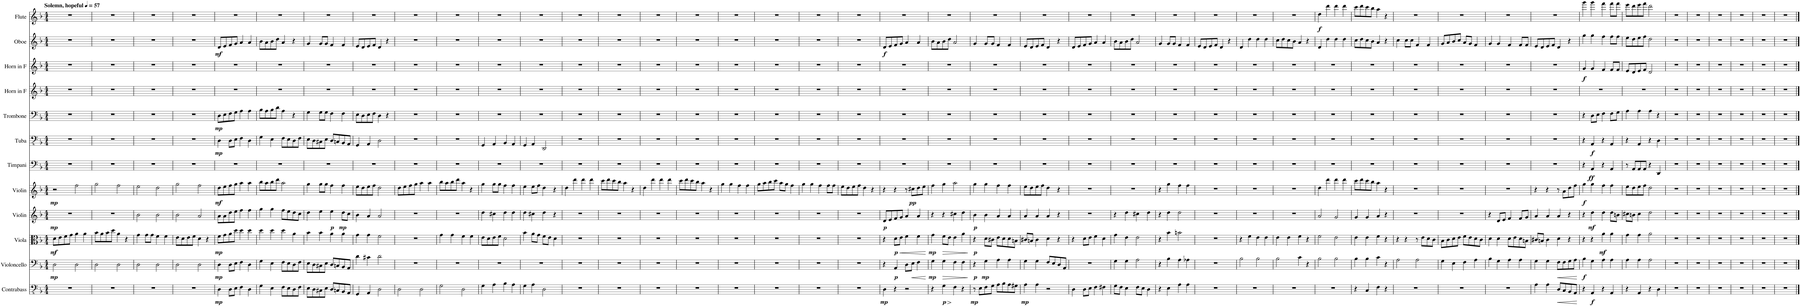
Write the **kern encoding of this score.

**kern	**dynam	**kern	**dynam	**kern	**dynam	**kern	**dynam	**kern	**dynam	**kern	**dynam	**kern	**dynam	**kern	**dynam	**kern	**kern	**dynam	**kern	**dynam	**kern	**dynam
*part12	*part12	*part11	*part11	*part10	*part10	*part9	*part9	*part8	*part8	*part7	*part7	*part6	*part6	*part5	*part5	*part4	*part3	*part3	*part2	*part2	*part1	*part1
*staff12	*staff12	*staff11	*staff11	*staff10	*staff10	*staff9	*staff9	*staff8	*staff8	*staff7	*staff7	*staff6	*staff6	*staff5	*staff5	*staff4	*staff3	*staff3	*staff2	*staff2	*staff1	*staff1
*I"Contrabass	*	*I"Violoncello	*	*I"Viola	*	*I"Violin	*	*I"Violin	*	*I"Timpani	*	*I"Tuba	*	*I"Trombone	*	*I"Horn in F	*I"Horn in F	*	*I"Oboe	*	*I"Flute	*
*I'Cb.	*	*I'Vc.	*	*I'Vla.	*	*I'Vln.	*	*I'Vln.	*	*I'Timp.	*	*I'Tba.	*	*I'Tbn.	*	*	*	*	*I'Ob.	*	*I'Fl.	*
*clefFv4	*	*clefF4	*	*clefC3	*	*clefG2	*	*clefG2	*	*clefF4	*	*clefFv4	*	*clefF4	*	*clefG2	*clefG2	*	*clefG2	*	*clefG2	*
*ITrd7c12	*	*	*	*	*	*	*	*	*	*	*	*	*	*	*	*ITrd4c7	*ITrd4c7	*	*	*	*	*
*k[b-]	*	*k[b-]	*	*k[b-]	*	*k[b-]	*	*k[b-]	*	*k[b-]	*	*k[b-]	*	*k[b-]	*	*k[b-]	*k[b-]	*	*k[b-]	*	*k[b-]	*
*M4/4	*	*M4/4	*	*M4/4	*	*M4/4	*	*M4/4	*	*M4/4	*	*M4/4	*	*M4/4	*	*M4/4	*M4/4	*	*M4/4	*	*M4/4	*
*MM57	*	*MM57	*	*MM57	*	*MM57	*	*MM57	*	*MM57	*	*MM57	*	*MM57	*	*MM57	*MM57	*	*MM57	*	*MM57	*
=1	=1	=1	=1	=1	=1	=1	=1	=1	=1	=1	=1	=1	=1	=1	=1	=1	=1	=1	=1	=1	=1	=1
!	!	!	!	!	!	!	!	!	!	!	!	!	!	!	!	!	!	!	!	!	!LO:TX:a:B:t=Solemn, hopeful	!
!	!	!	!LO:DY:b	!	!LO:DY:b	!	!LO:DY:b	!	!LO:DY:b	!	!	!	!	!	!	!	!	!	!	!	!	!
1r	.	2D\	mp	8d\L	mf	1r	mp	2r	mp	1r	.	1r	.	1r	.	1r	1r	.	1r	.	1r	.
.	.	.	.	8e\	.	.	.	.	.	.	.	.	.	.	.	.	.	.	.	.	.	.
.	.	.	.	8f\	.	.	.	.	.	.	.	.	.	.	.	.	.	.	.	.	.	.
.	.	.	.	8g\J	.	.	.	.	.	.	.	.	.	.	.	.	.	.	.	.	.	.
.	.	2D\	.	4a\	.	.	.	2ff\	.	.	.	.	.	.	.	.	.	.	.	.	.	.
.	.	.	.	4a\	.	.	.	.	.	.	.	.	.	.	.	.	.	.	.	.	.	.
=2	=2	=2	=2	=2	=2	=2	=2	=2	=2	=2	=2	=2	=2	=2	=2	=2	=2	=2	=2	=2	=2	=2
1r	.	2D\	.	8b-\L	.	1r	.	2gg\	.	1r	.	1r	.	1r	.	1r	1r	.	1r	.	1r	.
.	.	.	.	8a\	.	.	.	.	.	.	.	.	.	.	.	.	.	.	.	.	.	.
.	.	.	.	8b-\	.	.	.	.	.	.	.	.	.	.	.	.	.	.	.	.	.	.
.	.	.	.	8dd\J	.	.	.	.	.	.	.	.	.	.	.	.	.	.	.	.	.	.
.	.	2D\	.	4a\	.	.	.	2ff\	.	.	.	.	.	.	.	.	.	.	.	.	.	.
.	.	.	.	4r	.	.	.	.	.	.	.	.	.	.	.	.	.	.	.	.	.	.
=3	=3	=3	=3	=3	=3	=3	=3	=3	=3	=3	=3	=3	=3	=3	=3	=3	=3	=3	=3	=3	=3	=3
1r	.	2D\	.	4g\	.	2b-\	.	2ee\	.	1r	.	1r	.	1r	.	1r	1r	.	1r	.	1r	.
.	.	.	.	8g\L	.	.	.	.	.	.	.	.	.	.	.	.	.	.	.	.	.	.
.	.	.	.	8g\J	.	.	.	.	.	.	.	.	.	.	.	.	.	.	.	.	.	.
.	.	2D\	.	4f\	.	2b-\	.	2dd\	.	.	.	.	.	.	.	.	.	.	.	.	.	.
.	.	.	.	4f\	.	.	.	.	.	.	.	.	.	.	.	.	.	.	.	.	.	.
=4	=4	=4	=4	=4	=4	=4	=4	=4	=4	=4	=4	=4	=4	=4	=4	=4	=4	=4	=4	=4	=4	=4
1r	.	2D\	.	8e\L	.	2b-\	.	2gg\	.	1r	.	1r	.	1r	.	1r	1r	.	1r	.	1r	.
.	.	.	.	8d\	.	.	.	.	.	.	.	.	.	.	.	.	.	.	.	.	.	.
.	.	.	.	8e\	.	.	.	.	.	.	.	.	.	.	.	.	.	.	.	.	.	.
.	.	.	.	8f\J	.	.	.	.	.	.	.	.	.	.	.	.	.	.	.	.	.	.
.	.	2D\	.	4d\	.	2a/	.	2ff\	.	.	.	.	.	.	.	.	.	.	.	.	.	.
.	.	.	.	4r	.	.	.	.	.	.	.	.	.	.	.	.	.	.	.	.	.	.
=5	=5	=5	=5	=5	=5	=5	=5	=5	=5	=5	=5	=5	=5	=5	=5	=5	=5	=5	=5	=5	=5	=5
!	!LO:DY:b	!	!LO:DY:b	!	!LO:DY:b	!	!	!	!LO:DY:b	!	!	!	!LO:DY:b	!	!LO:DY:b	!	!	!	!	!LO:DY:b	!	!
4DD\	mp	4D\	mp	8f\L	mp	8a\L	.	8dd\L	mf	1r	.	4DD\	mp	8D\L	mp	1r	1r	.	8d/L	mf	1r	.
.	.	.	.	8g\	.	8a\	.	8ee\	.	.	.	.	.	8E\	.	.	.	.	8e/	.	.	.
8DD\L	.	8D\L	.	8a\	.	8dd\	.	8ff\	.	.	.	8DD\L	.	8F\	.	.	.	.	8f/	.	.	.
8EE\J	.	8E\J	.	8dd\J	.	8ee\J	.	8gg\J	.	.	.	8EE\J	.	8G\J	.	.	.	.	8g/J	.	.	.
4FF\	.	4F\	.	4dd\	.	4ff\	.	4aa\	.	.	.	4FF\	.	4A\	.	.	.	.	4a/	.	.	.
4DD\	.	4D\	.	4dd\	.	4ff\	.	4aa\	.	.	.	4DD\	.	4A\	.	.	.	.	4a/	.	.	.
=6	=6	=6	=6	=6	=6	=6	=6	=6	=6	=6	=6	=6	=6	=6	=6	=6	=6	=6	=6	=6	=6	=6
4GG\	.	4G\	.	4dd\	.	4gg\	.	8bb-\L	.	1r	.	4GG\	.	8B-\L	.	1r	1r	.	8b-\L	.	1r	.
.	.	.	.	.	.	.	.	8aa\	.	.	.	.	.	8A\	.	.	.	.	8a\	.	.	.
4EE\	.	4E\	.	4dd\	.	4gg\	.	8bb-\	.	.	.	4EE\	.	8B-\	.	.	.	.	8b-\	.	.	.
.	.	.	.	.	.	.	.	8ddd\J	.	.	.	.	.	8d\J	.	.	.	.	8dd\J	.	.	.
8FF\L	.	8F\L	.	4dd\	.	8ff\L	.	2aa\	.	.	.	8FF\L	.	4A\	.	.	.	.	4a/	.	.	.
8EE\	.	8E\	.	.	.	8ee\	.	.	.	.	.	8EE\	.	.	.	.	.	.	.	.	.	.
8DD\	.	8D\	.	4a\	.	8dd\	.	.	.	.	.	8DD\	.	4r	.	.	.	.	4r	.	.	.
8FF\J	.	8F\J	.	.	.	8cc\J	.	.	.	.	.	8FF\J	.	.	.	.	.	.	.	.	.	.
=7	=7	=7	=7	=7	=7	=7	=7	=7	=7	=7	=7	=7	=7	=7	=7	=7	=7	=7	=7	=7	=7	=7
8EE\L	.	8E\L	.	4b-\	.	4dd\	.	4gg\	.	1r	.	8EE\L	.	4G\	.	1r	1r	.	4g/	.	1r	.
8DD\	.	8D\	.	.	.	.	.	.	.	.	.	8DD\	.	.	.	.	.	.	.	.	.	.
8CC#X\	.	8C#X\	.	4b-\	.	4ee\	.	8gg\L	.	.	.	8CC#X\	.	8G\L	.	.	.	.	8g/L	.	.	.
8EE\J	.	8E\J	.	.	.	.	.	8gg\J	.	.	.	8EE\J	.	8G\J	.	.	.	.	8g/J	.	.	.
!	!	!	!	!	!	!	!LO:DY:b	!	!	!	!	!	!	!	!	!	!	!	!	!	!	!
8DD/L	.	8D/L	.	4a\	.	4ee\	p	4ff\	.	.	.	8DD/L	.	4F\	.	.	.	.	4f/	.	.	.
8CCn/	.	8Cn/	.	.	.	.	.	.	.	.	.	8CCn/	.	.	.	.	.	.	.	.	.	.
!	!	!	!	!	!	!	!LO:DY:b	!	!	!	!	!	!	!	!	!	!	!	!	!	!	!
8BBB-/	.	8BB-/	.	4a\	.	8dd\L	mp	4ff\	.	.	.	8BBB-/	.	4F\	.	.	.	.	4f/	.	.	.
8AAA/J	.	8AA/J	.	.	.	8cc\J	.	.	.	.	.	8AAA/J	.	.	.	.	.	.	.	.	.	.
=8	=8	=8	=8	=8	=8	=8	=8	=8	=8	=8	=8	=8	=8	=8	=8	=8	=8	=8	=8	=8	=8	=8
4GGG/	.	4d\	.	4g\	.	4b-\	.	8ee\L	.	1r	.	4GGG/	.	8E\L	.	1r	1r	.	8e/L	.	1r	.
.	.	.	.	.	.	.	.	8dd\	.	.	.	.	.	8D\	.	.	.	.	8d/	.	.	.
4AAA/	.	4c#X\	.	4g\	.	4a/	.	8ee\	.	.	.	4AAA/	.	8E\	.	.	.	.	8e/	.	.	.
.	.	.	.	.	.	.	.	8ff\J	.	.	.	.	.	8F\J	.	.	.	.	8f/J	.	.	.
2DD\	.	2d\	.	2f\	.	2a/	.	2dd\	.	.	.	2DD\	.	4D\	.	.	.	.	4d/	.	.	.
.	.	.	.	.	.	.	.	.	.	.	.	.	.	4r	.	.	.	.	4r	.	.	.
=9	=9	=9	=9	=9	=9	=9	=9	=9	=9	=9	=9	=9	=9	=9	=9	=9	=9	=9	=9	=9	=9	=9
2DD\	.	1r	.	1r	.	1r	.	8dd\L	.	1r	.	1r	.	1r	.	1r	1r	.	1r	.	1r	.
.	.	.	.	.	.	.	.	8ee\	.	.	.	.	.	.	.	.	.	.	.	.	.	.
.	.	.	.	.	.	.	.	8ff\	.	.	.	.	.	.	.	.	.	.	.	.	.	.
.	.	.	.	.	.	.	.	8gg\J	.	.	.	.	.	.	.	.	.	.	.	.	.	.
2DD\	.	.	.	.	.	.	.	4aa\	.	.	.	.	.	.	.	.	.	.	.	.	.	.
.	.	.	.	.	.	.	.	4aa\	.	.	.	.	.	.	.	.	.	.	.	.	.	.
=10	=10	=10	=10	=10	=10	=10	=10	=10	=10	=10	=10	=10	=10	=10	=10	=10	=10	=10	=10	=10	=10	=10
2GG\	.	1r	.	4g\	.	1r	.	8bb-\L	.	1r	.	1r	.	1r	.	1r	1r	.	1r	.	1r	.
.	.	.	.	.	.	.	.	8aa\	.	.	.	.	.	.	.	.	.	.	.	.	.	.
.	.	.	.	4g\	.	.	.	8bb-\	.	.	.	.	.	.	.	.	.	.	.	.	.	.
.	.	.	.	.	.	.	.	8ddd\J	.	.	.	.	.	.	.	.	.	.	.	.	.	.
2DD\	.	.	.	4f\	.	.	.	4aa\	.	.	.	.	.	.	.	.	.	.	.	.	.	.
.	.	.	.	4f\	.	.	.	4r	.	.	.	.	.	.	.	.	.	.	.	.	.	.
=11	=11	=11	=11	=11	=11	=11	=11	=11	=11	=11	=11	=11	=11	=11	=11	=11	=11	=11	=11	=11	=11	=11
4GG\	.	1r	.	8e\L	.	4dd\	.	4gg\	.	1r	.	4GGG/	.	1r	.	1r	1r	.	1r	.	1r	.
.	.	.	.	8d\	.	.	.	.	.	.	.	.	.	.	.	.	.	.	.	.	.	.
4AA\	.	.	.	8e\	.	4cc#X\	.	8gg\L	.	.	.	4AAA/	.	.	.	.	.	.	.	.	.	.
.	.	.	.	8f\J	.	.	.	8gg\J	.	.	.	.	.	.	.	.	.	.	.	.	.	.
4BB-\	.	.	.	2d\	.	4dd\	.	4ff\	.	.	.	4BBB-/	.	.	.	.	.	.	.	.	.	.
4AA\	.	.	.	.	.	4dd\	.	4ff\	.	.	.	4AAA/	.	.	.	.	.	.	.	.	.	.
=12	=12	=12	=12	=12	=12	=12	=12	=12	=12	=12	=12	=12	=12	=12	=12	=12	=12	=12	=12	=12	=12	=12
4GG\	.	1r	.	4b-\	.	4dd\	.	4ee\	.	1r	.	4GGG/	.	1r	.	1r	1r	.	1r	.	1r	.
4AA\	.	.	.	8a\L	.	4cc#X\	.	8ee\L	.	.	.	4AAA/	.	.	.	.	.	.	.	.	.	.
.	.	.	.	8g\J	.	.	.	8ff\J	.	.	.	.	.	.	.	.	.	.	.	.	.	.
2DD\	.	.	.	8f\L	.	4dd\	.	4dd\	.	.	.	2DDD/	.	.	.	.	.	.	.	.	.	.
.	.	.	.	8e\J	.	.	.	.	.	.	.	.	.	.	.	.	.	.	.	.	.	.
.	.	.	.	4d\	.	4r	.	4r	.	.	.	.	.	.	.	.	.	.	.	.	.	.
=13	=13	=13	=13	=13	=13	=13	=13	=13	=13	=13	=13	=13	=13	=13	=13	=13	=13	=13	=13	=13	=13	=13
1r	.	1r	.	1r	.	1r	.	4dd\	.	1r	.	1r	.	1r	.	1r	1r	.	1r	.	1r	.
.	.	.	.	.	.	.	.	4ddd\	.	.	.	.	.	.	.	.	.	.	.	.	.	.
.	.	.	.	.	.	.	.	4ddd\	.	.	.	.	.	.	.	.	.	.	.	.	.	.
.	.	.	.	.	.	.	.	4ddd\	.	.	.	.	.	.	.	.	.	.	.	.	.	.
=14	=14	=14	=14	=14	=14	=14	=14	=14	=14	=14	=14	=14	=14	=14	=14	=14	=14	=14	=14	=14	=14	=14
1r	.	1r	.	1r	.	1r	.	8ccc\L	.	1r	.	1r	.	1r	.	1r	1r	.	1r	.	1r	.
.	.	.	.	.	.	.	.	8ddd\	.	.	.	.	.	.	.	.	.	.	.	.	.	.
.	.	.	.	.	.	.	.	8ccc\	.	.	.	.	.	.	.	.	.	.	.	.	.	.
.	.	.	.	.	.	.	.	8bb-\J	.	.	.	.	.	.	.	.	.	.	.	.	.	.
.	.	.	.	.	.	.	.	4aa\	.	.	.	.	.	.	.	.	.	.	.	.	.	.
.	.	.	.	.	.	.	.	4r	.	.	.	.	.	.	.	.	.	.	.	.	.	.
=15	=15	=15	=15	=15	=15	=15	=15	=15	=15	=15	=15	=15	=15	=15	=15	=15	=15	=15	=15	=15	=15	=15
1r	.	1r	.	1r	.	1r	.	4dd\	.	1r	.	1r	.	1r	.	1r	1r	.	1r	.	1r	.
.	.	.	.	.	.	.	.	4ddd\	.	.	.	.	.	.	.	.	.	.	.	.	.	.
.	.	.	.	.	.	.	.	4ddd\	.	.	.	.	.	.	.	.	.	.	.	.	.	.
.	.	.	.	.	.	.	.	4ddd\	.	.	.	.	.	.	.	.	.	.	.	.	.	.
=16	=16	=16	=16	=16	=16	=16	=16	=16	=16	=16	=16	=16	=16	=16	=16	=16	=16	=16	=16	=16	=16	=16
1r	.	1r	.	1r	.	1r	.	8ccc\L	.	1r	.	1r	.	1r	.	1r	1r	.	1r	.	1r	.
.	.	.	.	.	.	.	.	8ddd\	.	.	.	.	.	.	.	.	.	.	.	.	.	.
.	.	.	.	.	.	.	.	8ccc\	.	.	.	.	.	.	.	.	.	.	.	.	.	.
.	.	.	.	.	.	.	.	8bb-\J	.	.	.	.	.	.	.	.	.	.	.	.	.	.
.	.	.	.	.	.	.	.	4aa\	.	.	.	.	.	.	.	.	.	.	.	.	.	.
.	.	.	.	.	.	.	.	4r	.	.	.	.	.	.	.	.	.	.	.	.	.	.
=17	=17	=17	=17	=17	=17	=17	=17	=17	=17	=17	=17	=17	=17	=17	=17	=17	=17	=17	=17	=17	=17	=17
1r	.	1r	.	1r	.	1r	.	4gg\	.	1r	.	1r	.	1r	.	1r	1r	.	1r	.	1r	.
.	.	.	.	.	.	.	.	4gg\	.	.	.	.	.	.	.	.	.	.	.	.	.	.
.	.	.	.	.	.	.	.	4ff\	.	.	.	.	.	.	.	.	.	.	.	.	.	.
.	.	.	.	.	.	.	.	4ff\	.	.	.	.	.	.	.	.	.	.	.	.	.	.
=18	=18	=18	=18	=18	=18	=18	=18	=18	=18	=18	=18	=18	=18	=18	=18	=18	=18	=18	=18	=18	=18	=18
1r	.	1r	.	1r	.	1r	.	8gg\L	.	1r	.	1r	.	1r	.	1r	1r	.	1r	.	1r	.
.	.	.	.	.	.	.	.	8aa\	.	.	.	.	.	.	.	.	.	.	.	.	.	.
.	.	.	.	.	.	.	.	8bb-\	.	.	.	.	.	.	.	.	.	.	.	.	.	.
.	.	.	.	.	.	.	.	8ccc\J	.	.	.	.	.	.	.	.	.	.	.	.	.	.
.	.	.	.	.	.	.	.	8aa\L	.	.	.	.	.	.	.	.	.	.	.	.	.	.
.	.	.	.	.	.	.	.	8gg\J	.	.	.	.	.	.	.	.	.	.	.	.	.	.
.	.	.	.	.	.	.	.	4ff\	.	.	.	.	.	.	.	.	.	.	.	.	.	.
=19	=19	=19	=19	=19	=19	=19	=19	=19	=19	=19	=19	=19	=19	=19	=19	=19	=19	=19	=19	=19	=19	=19
1r	.	1r	.	1r	.	1r	.	4gg\	.	1r	.	1r	.	1r	.	1r	1r	.	1r	.	1r	.
.	.	.	.	.	.	.	.	4gg\	.	.	.	.	.	.	.	.	.	.	.	.	.	.
.	.	.	.	.	.	.	.	4ff\	.	.	.	.	.	.	.	.	.	.	.	.	.	.
.	.	.	.	.	.	.	.	8ff\L	.	.	.	.	.	.	.	.	.	.	.	.	.	.
.	.	.	.	.	.	.	.	8ff\J	.	.	.	.	.	.	.	.	.	.	.	.	.	.
=20	=20	=20	=20	=20	=20	=20	=20	=20	=20	=20	=20	=20	=20	=20	=20	=20	=20	=20	=20	=20	=20	=20
1r	.	1r	.	1r	.	1r	.	8ee\L	.	1r	.	1r	.	1r	.	1r	1r	.	1r	.	1r	.
.	.	.	.	.	.	.	.	8dd\	.	.	.	.	.	.	.	.	.	.	.	.	.	.
.	.	.	.	.	.	.	.	8ee\	.	.	.	.	.	.	.	.	.	.	.	.	.	.
.	.	.	.	.	.	.	.	8ff\J	.	.	.	.	.	.	.	.	.	.	.	.	.	.
.	.	.	.	.	.	.	.	4dd\	.	.	.	.	.	.	.	.	.	.	.	.	.	.
.	.	.	.	.	.	.	.	4r	.	.	.	.	.	.	.	.	.	.	.	.	.	.
=21	=21	=21	=21	=21	=21	=21	=21	=21	=21	=21	=21	=21	=21	=21	=21	=21	=21	=21	=21	=21	=21	=21
!	!LO:DY:b	!	!	!	!	!	!LO:DY:b	!	!	!	!	!	!	!	!	!	!	!	!	!LO:DY:b	!	!
4DD\	mp	4r	.	4r	.	8d/L	p	4r	.	1r	.	1r	.	1r	.	1r	1r	.	8d/L	f	1r	.
.	.	.	.	.	.	8e/	.	.	.	.	.	.	.	.	.	.	.	.	8e/	.	.	.
!	!	!	!LO:DY:b	!	!LO:DY:b	!	!	!	!	!	!	!	!	!	!	!	!	!	!	!	!	!
4r	.	4AA/	p	8d\L	p	8f/	.	4r	.	.	.	.	.	.	.	.	.	.	8f/	.	.	.
!	!	!	!	!	!LO:HP:b	!	!	!	!	!	!	!	!	!	!	!	!	!	!	!	!	!
.	.	.	.	8e\J	<	8g/J	.	.	.	.	.	.	.	.	.	.	.	.	8g/J	.	.	.
2r	.	8D\L	.	4f\	.	4a/	.	8r	.	.	.	.	.	.	.	.	.	.	4a/	.	.	.
!	!	!	!LO:HP:b	!	!	!	!	!	!LO:DY:b	!	!	!	!	!	!	!	!	!	!	!	!	!
.	.	8E\J	<	.	.	.	.	8cc#X\L	pp	.	.	.	.	.	.	.	.	.	.	.	.	.
.	.	4F\	.	4f\	.	4a/	.	8dd\	.	.	.	.	.	.	.	.	.	.	4a/	.	.	.
.	.	.	.	.	.	.	.	8ee\J	.	.	.	.	.	.	.	.	.	.	.	.	.	.
.	.	.	[	.	[	.	.	.	.	.	.	.	.	.	.	.	.	.	.	.	.	.
=22	=22	=22	=22	=22	=22	=22	=22	=22	=22	=22	=22	=22	=22	=22	=22	=22	=22	=22	=22	=22	=22	=22
!	!	!	!LO:DY:b	!	!LO:DY:b	!	!	!	!	!	!	!	!	!	!	!	!	!	!	!	!	!
4r	.	4G\	mp	4g\	mp	4r	.	4ff\	.	1r	.	1r	.	1r	.	1r	1r	.	8b-\L	.	1r	.
.	.	.	.	.	.	.	.	.	.	.	.	.	.	.	.	.	.	.	8a\	.	.	.
!	!LO:HP:b	!	!LO:HP:b	!	!LO:HP:b	!	!	!	!	!	!	!	!	!	!	!	!	!	!	!	!	!
!	!LO:DY:n=1:b	!	!	!	!	!	!	!	!	!	!	!	!	!	!	!	!	!	!	!	!	!
4GG\	> p	4G\	>	8f\L	>	4r	.	4gg\	.	.	.	.	.	.	.	.	.	.	8b-\	.	.	.
.	.	.	.	8e\J	.	.	.	.	.	.	.	.	.	.	.	.	.	.	8dd\J	.	.	.
4FF\	]	4F\	.	4e\	.	4cc#X\	.	2aa\	.	.	.	.	.	.	.	.	.	.	2a/	.	.	.
4r	.	4F\	.	4a\	.	4dd\	.	.	.	.	.	.	.	.	.	.	.	.	.	.	.	.
.	.	.	]	.	]	.	.	.	.	.	.	.	.	.	.	.	.	.	.	.	.	.
=23	=23	=23	=23	=23	=23	=23	=23	=23	=23	=23	=23	=23	=23	=23	=23	=23	=23	=23	=23	=23	=23	=23
!	!LO:DY:b	!	!LO:DY:b	!	!LO:DY:b	!	!LO:DY:b	!	!	!	!	!	!	!	!	!	!	!	!	!	!	!
8r	mp	4r	p	4r	p	4b-\	p	4gg\	.	1r	.	1r	.	1r	.	1r	1r	.	4g/	.	1r	.
8EE\L	.	.	.	.	.	.	.	.	.	.	.	.	.	.	.	.	.	.	.	.	.	.
!	!	!	!LO:DY:b	!	!	!	!	!	!	!	!	!	!	!	!	!	!	!	!	!	!	!
8FF\	.	4G\	mp	8d\L	.	4b-\	.	4gg\	.	.	.	.	.	.	.	.	.	.	8g/L	.	.	.
8GG\J	.	.	.	8c#X\J	.	.	.	.	.	.	.	.	.	.	.	.	.	.	8g/J	.	.	.
8AA\L	.	4A\	.	8e\L	.	4a/	.	4ff\	.	.	.	.	.	.	.	.	.	.	4f/	.	.	.
8BB-\	.	.	.	8d\	.	.	.	.	.	.	.	.	.	.	.	.	.	.	.	.	.	.
8AA\	.	4A\	.	8d\	.	4a/	.	4ff\	.	.	.	.	.	.	.	.	.	.	4f/	.	.	.
8GG#X\J	.	.	.	8Bn\J	.	.	.	.	.	.	.	.	.	.	.	.	.	.	.	.	.	.
=24	=24	=24	=24	=24	=24	=24	=24	=24	=24	=24	=24	=24	=24	=24	=24	=24	=24	=24	=24	=24	=24	=24
!	!LO:DY:b	!	!	!	!	!	!	!	!	!	!	!	!	!	!	!	!	!	!	!	!	!
4AA\	mp	4G\	.	8c#X/L	.	4a/	.	8ee\L	.	1r	.	1r	.	1r	.	1r	1r	.	8e/L	.	1r	.
.	.	.	.	8Bn/J	.	.	.	8dd\	.	.	.	.	.	.	.	.	.	.	8d/	.	.	.
4AA\	.	4G\	.	4c#\	.	4a/	.	8ee\	.	.	.	.	.	.	.	.	.	.	8e/	.	.	.
.	.	.	.	.	.	.	.	8ff\J	.	.	.	.	.	.	.	.	.	.	8f/J	.	.	.
2r	.	8F/L	.	4d\	.	4a/	.	4dd\	.	.	.	.	.	.	.	.	.	.	4d/	.	.	.
.	.	8E/	.	.	.	.	.	.	.	.	.	.	.	.	.	.	.	.	.	.	.	.
.	.	8D/	.	4r	.	4r	.	4r	.	.	.	.	.	.	.	.	.	.	4r	.	.	.
.	.	8AA/J	.	.	.	.	.	.	.	.	.	.	.	.	.	.	.	.	.	.	.	.
=25	=25	=25	=25	=25	=25	=25	=25	=25	=25	=25	=25	=25	=25	=25	=25	=25	=25	=25	=25	=25	=25	=25
4DD\	.	1r	.	4r	.	1r	.	1r	.	1r	.	1r	.	1r	.	1r	1r	.	8d/L	.	1r	.
.	.	.	.	.	.	.	.	.	.	.	.	.	.	.	.	.	.	.	8e/	.	.	.
8DD\L	.	.	.	8d\L	.	.	.	.	.	.	.	.	.	.	.	.	.	.	8f/	.	.	.
8EE\J	.	.	.	8e\J	.	.	.	.	.	.	.	.	.	.	.	.	.	.	8g/J	.	.	.
4FF\	.	.	.	4f\	.	.	.	.	.	.	.	.	.	.	.	.	.	.	4a/	.	.	.
4FF#X\	.	.	.	4d\	.	.	.	.	.	.	.	.	.	.	.	.	.	.	4a/	.	.	.
=26	=26	=26	=26	=26	=26	=26	=26	=26	=26	=26	=26	=26	=26	=26	=26	=26	=26	=26	=26	=26	=26	=26
8GG\L	.	4G\	.	4g\	.	4r	.	1r	.	1r	.	1r	.	1r	.	1r	1r	.	8b-\L	.	1r	.
8FF\J	.	.	.	.	.	.	.	.	.	.	.	.	.	.	.	.	.	.	8a\	.	.	.
4EE\	.	4G\	.	4e\	.	4dd\	.	.	.	.	.	.	.	.	.	.	.	.	8b-\	.	.	.
.	.	.	.	.	.	.	.	.	.	.	.	.	.	.	.	.	.	.	8dd\J	.	.	.
8FF\L	.	2A\	.	2e\	.	4cc#X\	.	.	.	.	.	.	.	.	.	.	.	.	2a/	.	.	.
8EE\J	.	.	.	.	.	.	.	.	.	.	.	.	.	.	.	.	.	.	.	.	.	.
4DD\	.	.	.	.	.	4dd\	.	.	.	.	.	.	.	.	.	.	.	.	.	.	.	.
=27	=27	=27	=27	=27	=27	=27	=27	=27	=27	=27	=27	=27	=27	=27	=27	=27	=27	=27	=27	=27	=27	=27
4r	.	4r	.	4r	.	4r	.	4r	.	1r	.	1r	.	1r	.	1r	1r	.	4g/	.	1r	.
4EE\	.	4B-\	.	4b-\	.	4dd\	.	4gg\	.	.	.	.	.	.	.	.	.	.	8g/L	.	.	.
.	.	.	.	.	.	.	.	.	.	.	.	.	.	.	.	.	.	.	8g/J	.	.	.
4AA\	.	4A\	.	2bn\	.	2dd\	.	4ff\	.	.	.	.	.	.	.	.	.	.	4f/	.	.	.
4AA\	.	4A-X\	.	.	.	.	.	4ff\	.	.	.	.	.	.	.	.	.	.	4f/	.	.	.
=28	=28	=28	=28	=28	=28	=28	=28	=28	=28	=28	=28	=28	=28	=28	=28	=28	=28	=28	=28	=28	=28	=28
1r	.	1r	.	1r	.	1r	.	1r	.	1r	.	1r	.	1r	.	1r	1r	.	8e/L	.	1r	.
.	.	.	.	.	.	.	.	.	.	.	.	.	.	.	.	.	.	.	8d/	.	.	.
.	.	.	.	.	.	.	.	.	.	.	.	.	.	.	.	.	.	.	8e/	.	.	.
.	.	.	.	.	.	.	.	.	.	.	.	.	.	.	.	.	.	.	8f/J	.	.	.
.	.	.	.	.	.	.	.	.	.	.	.	.	.	.	.	.	.	.	4d/	.	.	.
.	.	.	.	.	.	.	.	.	.	.	.	.	.	.	.	.	.	.	4r	.	.	.
=29	=29	=29	=29	=29	=29	=29	=29	=29	=29	=29	=29	=29	=29	=29	=29	=29	=29	=29	=29	=29	=29	=29
1r	.	2B-\	.	4r	.	1r	.	1r	.	1r	.	1r	.	1r	.	1r	1r	.	4d/	.	1r	.
.	.	.	.	4f\	.	.	.	.	.	.	.	.	.	.	.	.	.	.	4dd\	.	.	.
.	.	2B-\	.	4e\	.	.	.	.	.	.	.	.	.	.	.	.	.	.	4dd\	.	.	.
.	.	.	.	4e\	.	.	.	.	.	.	.	.	.	.	.	.	.	.	4dd\	.	.	.
=30	=30	=30	=30	=30	=30	=30	=30	=30	=30	=30	=30	=30	=30	=30	=30	=30	=30	=30	=30	=30	=30	=30
1r	.	2B-\	.	4e\	.	1r	.	1r	.	1r	.	1r	.	1r	.	1r	1r	.	8cc\L	.	1r	.
.	.	.	.	.	.	.	.	.	.	.	.	.	.	.	.	.	.	.	8dd\	.	.	.
.	.	.	.	4e\	.	.	.	.	.	.	.	.	.	.	.	.	.	.	8cc\	.	.	.
.	.	.	.	.	.	.	.	.	.	.	.	.	.	.	.	.	.	.	8b-\J	.	.	.
.	.	4c\	.	4f\	.	.	.	.	.	.	.	.	.	.	.	.	.	.	4a/	.	.	.
.	.	4r	.	4r	.	.	.	.	.	.	.	.	.	.	.	.	.	.	4r	.	.	.
=31	=31	=31	=31	=31	=31	=31	=31	=31	=31	=31	=31	=31	=31	=31	=31	=31	=31	=31	=31	=31	=31	=31
!	!	!	!	!	!	!	!	!	!	!	!	!	!	!	!	!	!	!	!	!	!	!LO:DY:b
1r	.	2B-\	.	2f\	.	2a/	.	4dd\	.	1r	.	1r	.	1r	.	1r	1r	.	4d/	.	4dd\	f
.	.	.	.	.	.	.	.	4ddd\	.	.	.	.	.	.	.	.	.	.	4dd\	.	4ddd\	.
.	.	2B-\	.	2e\	.	2g/	.	4ddd\	.	.	.	.	.	.	.	.	.	.	4dd\	.	4ddd\	.
.	.	.	.	.	.	.	.	4ddd\	.	.	.	.	.	.	.	.	.	.	4dd\	.	4ddd\	.
=32	=32	=32	=32	=32	=32	=32	=32	=32	=32	=32	=32	=32	=32	=32	=32	=32	=32	=32	=32	=32	=32	=32
4r	.	4B-\	.	4e\	.	4g/	.	8ccc\L	.	1r	.	1r	.	1r	.	1r	1r	.	8cc\L	.	8ccc\L	.
.	.	.	.	.	.	.	.	8ddd\	.	.	.	.	.	.	.	.	.	.	8dd\	.	8ddd\	.
4CC/	.	4B-\	.	4e\	.	4g/	.	8ccc\	.	.	.	.	.	.	.	.	.	.	8cc\	.	8ccc\	.
.	.	.	.	.	.	.	.	8bb-\J	.	.	.	.	.	.	.	.	.	.	8b-\J	.	8bb-\J	.
4FF\	.	4c\	.	4f\	.	4a/	.	4aa\	.	.	.	.	.	.	.	.	.	.	4a/	.	4aa\	.
4r	.	4r	.	4r	.	4r	.	4r	.	.	.	.	.	.	.	.	.	.	4r	.	4r	.
=33	=33	=33	=33	=33	=33	=33	=33	=33	=33	=33	=33	=33	=33	=33	=33	=33	=33	=33	=33	=33	=33	=33
1r	.	2A\	.	4r	.	1r	.	1r	.	1r	.	1r	.	1r	.	1r	1r	.	4cc\	.	1r	.
.	.	.	.	4r	.	.	.	.	.	.	.	.	.	.	.	.	.	.	8cc\L	.	.	.
.	.	.	.	.	.	.	.	.	.	.	.	.	.	.	.	.	.	.	8cc\J	.	.	.
.	.	2A\	.	8r	.	.	.	.	.	.	.	.	.	.	.	.	.	.	4f/	.	.	.
.	.	.	.	8e\L	.	.	.	.	.	.	.	.	.	.	.	.	.	.	.	.	.	.
.	.	.	.	8d\	.	.	.	.	.	.	.	.	.	.	.	.	.	.	4f/	.	.	.
.	.	.	.	8c\J	.	.	.	.	.	.	.	.	.	.	.	.	.	.	.	.	.	.
=34	=34	=34	=34	=34	=34	=34	=34	=34	=34	=34	=34	=34	=34	=34	=34	=34	=34	=34	=34	=34	=34	=34
1r	.	4G\	.	8B-\L	.	1r	.	1r	.	1r	.	1r	.	1r	.	1r	1r	.	8g/L	.	1r	.
.	.	.	.	8c\	.	.	.	.	.	.	.	.	.	.	.	.	.	.	8a/	.	.	.
.	.	4E\	.	8d\	.	.	.	.	.	.	.	.	.	.	.	.	.	.	8b-/	.	.	.
.	.	.	.	8e\J	.	.	.	.	.	.	.	.	.	.	.	.	.	.	8cc/J	.	.	.
.	.	4F\	.	8f\L	.	.	.	.	.	.	.	.	.	.	.	.	.	.	8a/L	.	.	.
.	.	.	.	8e\	.	.	.	.	.	.	.	.	.	.	.	.	.	.	8g/J	.	.	.
.	.	4A\	.	8d\	.	.	.	.	.	.	.	.	.	.	.	.	.	.	4f/	.	.	.
.	.	.	.	8c\J	.	.	.	.	.	.	.	.	.	.	.	.	.	.	.	.	.	.
=35	=35	=35	=35	=35	=35	=35	=35	=35	=35	=35	=35	=35	=35	=35	=35	=35	=35	=35	=35	=35	=35	=35
1r	.	4B-\	.	4d\	.	4r	.	1r	.	1r	.	1r	.	1r	.	1r	1r	.	4g/	.	1r	.
.	.	4G\	.	4d\	.	8d/L	.	.	.	.	.	.	.	.	.	.	.	.	4g/	.	.	.
.	.	.	.	.	.	8e/J	.	.	.	.	.	.	.	.	.	.	.	.	.	.	.	.
.	.	4A\	.	8d\L	.	4f/	.	.	.	.	.	.	.	.	.	.	.	.	4f/	.	.	.
.	.	.	.	8e\	.	.	.	.	.	.	.	.	.	.	.	.	.	.	.	.	.	.
.	.	4A\	.	8d\	.	8f/L	.	.	.	.	.	.	.	.	.	.	.	.	8f/L	.	.	.
.	.	.	.	8Bn\J	.	8g/J	.	.	.	.	.	.	.	.	.	.	.	.	8f/J	.	.	.
=36	=36	=36	=36	=36	=36	=36	=36	=36	=36	=36	=36	=36	=36	=36	=36	=36	=36	=36	=36	=36	=36	=36
4AA\	.	4G\	.	8c#X/L	.	4a/	.	4r	.	1r	.	1r	.	1r	.	1r	1r	.	8e/L	.	1r	.
.	.	.	.	8Bn/J	.	.	.	.	.	.	.	.	.	.	.	.	.	.	8d/	.	.	.
4AA\	.	4G\	.	4c#\	.	4a/	.	4r	.	.	.	.	.	.	.	.	.	.	8e/	.	.	.
.	.	.	.	.	.	.	.	.	.	.	.	.	.	.	.	.	.	.	8f/J	.	.	.
!	!LO:HP:b	!	!LO:HP:b	!	!	!	!	!	!	!	!	!	!	!	!	!	!	!	!	!	!	!
8DD/L	<	8F\L	<	4d\	.	4a/	.	8r	.	.	.	.	.	.	.	.	.	.	4d/	.	.	.
8CC/	.	8F\	.	.	.	.	.	8a\L	.	.	.	.	.	.	.	.	.	.	.	.	.	.
8BBB-/	.	8G\	.	4r	.	4r	.	8dd\	.	.	.	.	.	.	.	.	.	.	4r	.	.	.
8AAA/J	.	8A\J	.	.	.	.	.	8ff\J	.	.	.	.	.	.	.	.	.	.	.	.	.	.
.	[	.	[	.	.	.	.	.	.	.	.	.	.	.	.	.	.	.	.	.	.	.
=37	=37	=37	=37	=37	=37	=37	=37	=37	=37	=37	=37	=37	=37	=37	=37	=37	=37	=37	=37	=37	=37	=37
!	!	!	!LO:DY:b	!	!	!	!	!	!LO:DY:b	!	!	!	!	!	!	!	!	!LO:DY:b	!	!	!	!
4r	.	4B-\	f	4r	.	4r	.	4gg\	f	4r	.	4r	.	4r	.	1r	4g/	f	4gg\	.	4ggg\	.
!	!LO:DY:b	!	!	!	!	!	!LO:DY:b	!	!	!	!LO:DY:b	!	!LO:DY:b	!	!	!	!	!	!	!	!	!
4AAA/	f	4G\	.	4r	.	4dd\	mf	4gg\	.	4AA/	ff	4AAA/	f	8D\L	.	.	4g/	.	4gg\	.	4ggg\	.
.	.	.	.	.	.	.	.	.	.	.	.	.	.	8E\J	.	.	.	.	.	.	.	.
!	!	!	!	!	!LO:DY:b	!	!	!	!	!	!	!	!	!	!	!	!	!	!	!	!	!
4r	.	4A\	.	4a\	mf	4dd\	.	4ff\	.	4r	.	4r	.	4F\	.	.	4f/	.	4ff\	.	4fff\	.
4AAA/	.	4A\	.	4a\	.	8dd\L	.	4ff\	.	4AA/	.	4AAA/	.	8F\L	.	.	8f/L	.	8ff\L	.	8fff\L	.
.	.	.	.	.	.	8bn\J	.	.	.	.	.	.	.	8G\J	.	.	8f/J	.	8ff\J	.	8fff\J	.
=38	=38	=38	=38	=38	=38	=38	=38	=38	=38	=38	=38	=38	=38	=38	=38	=38	=38	=38	=38	=38	=38	=38
4r	.	4A\	.	4g\	.	8cc#X\L	.	8ee\L	.	8r	.	4r	.	4A\	.	1r	8e/L	.	8ee\L	.	8eee\L	.
.	.	.	.	.	.	8bn\J	.	8dd\	.	8AA/L	.	.	.	.	.	.	8d/	.	8dd\	.	8ddd\	.
4AAA/	.	4A\	.	4g\	.	4cc#\	.	8ee\	.	8AA/	.	4AAA/	.	4A\	.	.	8e/	.	8ee\	.	8eee\	.
.	.	.	.	.	.	.	.	8ff\J	.	8AA/J	.	.	.	.	.	.	8f/J	.	8ff\J	.	8fff\J	.
4r	.	2A\	.	2a\	.	2dd\	.	2dd\	.	4r	.	4r	.	4A\	.	.	2d/	.	2dd\	.	2ddd\	.
4DD\	.	.	.	.	.	.	.	.	.	4DD/	.	4DD\	.	4r	.	.	.	.	.	.	.	.
=39	=39	=39	=39	=39	=39	=39	=39	=39	=39	=39	=39	=39	=39	=39	=39	=39	=39	=39	=39	=39	=39	=39
1r	.	1r	.	1r	.	1r	.	1r	.	1r	.	1r	.	1r	.	1r	1r	.	1r	.	1r	.
=40	=40	=40	=40	=40	=40	=40	=40	=40	=40	=40	=40	=40	=40	=40	=40	=40	=40	=40	=40	=40	=40	=40
1r	.	1r	.	1r	.	1r	.	1r	.	1r	.	1r	.	1r	.	1r	1r	.	1r	.	1r	.
=41	=41	=41	=41	=41	=41	=41	=41	=41	=41	=41	=41	=41	=41	=41	=41	=41	=41	=41	=41	=41	=41	=41
1r	.	1r	.	1r	.	1r	.	1r	.	1r	.	1r	.	1r	.	1r	1r	.	1r	.	1r	.
=42	=42	=42	=42	=42	=42	=42	=42	=42	=42	=42	=42	=42	=42	=42	=42	=42	=42	=42	=42	=42	=42	=42
1r	.	1r	.	1r	.	1r	.	1r	.	1r	.	1r	.	1r	.	1r	1r	.	1r	.	1r	.
=43	=43	=43	=43	=43	=43	=43	=43	=43	=43	=43	=43	=43	=43	=43	=43	=43	=43	=43	=43	=43	=43	=43
1r	.	1r	.	1r	.	1r	.	1r	.	1r	.	1r	.	1r	.	1r	1r	.	1r	.	1r	.
=44	=44	=44	=44	=44	=44	=44	=44	=44	=44	=44	=44	=44	=44	=44	=44	=44	=44	=44	=44	=44	=44	=44
1r	.	1r	.	1r	.	1r	.	1r	.	1r	.	1r	.	1r	.	1r	1r	.	1r	.	1r	.
==	==	==	==	==	==	==	==	==	==	==	==	==	==	==	==	==	==	==	==	==	==	==
*-	*-	*-	*-	*-	*-	*-	*-	*-	*-	*-	*-	*-	*-	*-	*-	*-	*-	*-	*-	*-	*-	*-
